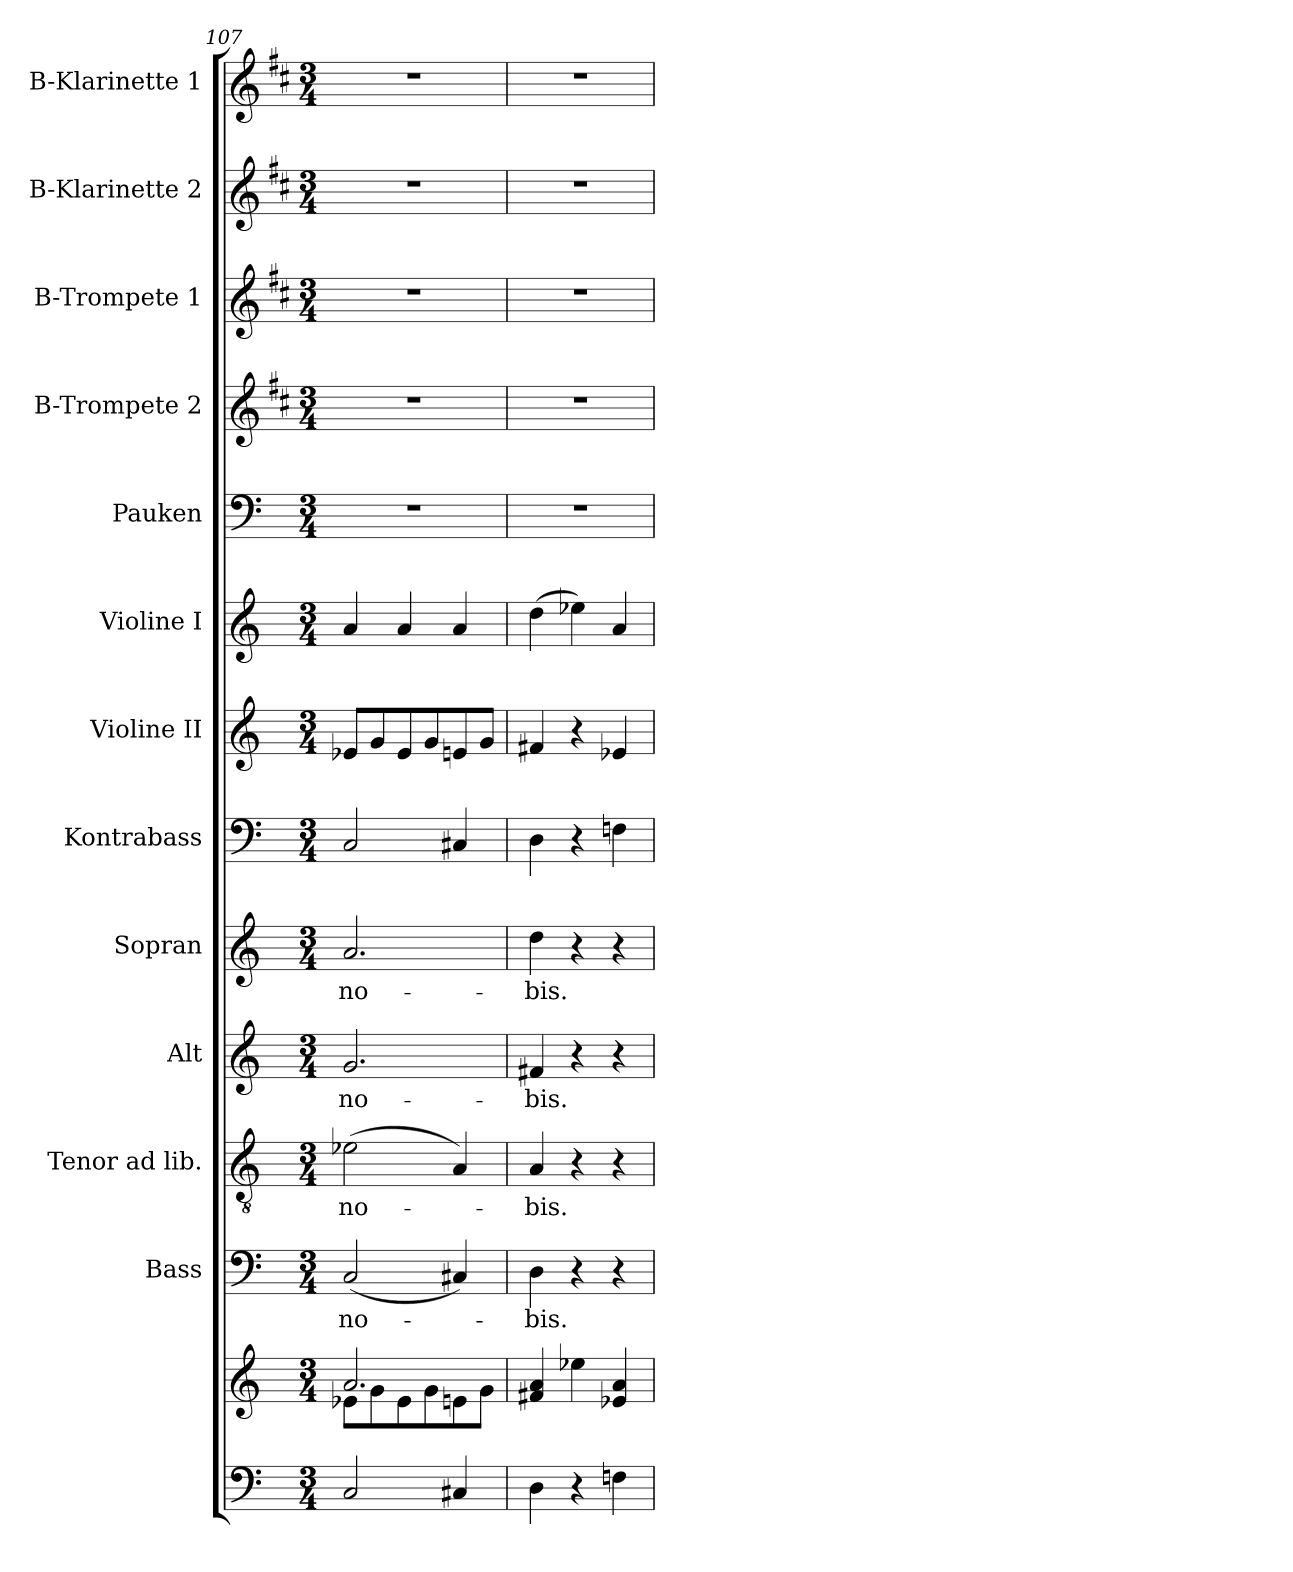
**kern	**kern	**kern	**text	**kern	**text	**kern	**text	**kern	**text	**kern	**kern	**kern	**kern	**kern	**kern	**kern	**kern
*part13	*part13	*part12	*part12	*part11	*part11	*part10	*part10	*part9	*part9	*part8	*part7	*part6	*part5	*part4	*part3	*part2	*part1
*staff14	*staff13	*staff12	*staff12	*staff11	*staff11	*staff10	*staff10	*staff9	*staff9	*staff8	*staff7	*staff6	*staff5	*staff4	*staff3	*staff2	*staff1
*	*	*I"Bass	*	*I"Tenor ad lib.	*	*I"Alt	*	*I"Sopran	*	*I"Kontrabass	*I"Violine II	*I"Violine I	*I"Pauken	*I"B-Trompete 2	*I"B-Trompete 1	*I"B-Klarinette 2	*I"B-Klarinette 1
*	*	*I'B.	*	*I'T.	*	*I'A.	*	*I'S.	*	*I'Kb.	*I'Vl. II	*I'Vl. I	*I'Pk.	*I'Trp. 2	*I'Trp. 1	*I'B Kl. 2	*I'B Kl. 1
*clefF4	*clefG2	*clefF4	*	*clefGv2	*	*clefG2	*	*clefG2	*	*clefF4	*clefG2	*clefG2	*clefF4	*clefG2	*clefG2	*clefG2	*clefG2
*	*	*	*	*	*	*	*	*	*	*ITrd7c12	*	*	*	*ITrd1c2	*ITrd1c2	*ITrd1c2	*ITrd1c2
*k[]	*k[]	*k[]	*	*k[]	*	*k[]	*	*k[]	*	*k[]	*k[]	*k[]	*k[]	*k[]	*k[]	*k[]	*k[]
*C:	*C:	*C:	*	*C:	*	*C:	*	*C:	*	*C:	*C:	*C:	*C:	*C:	*C:	*C:	*C:
*M3/4	*M3/4	*M3/4	*	*M3/4	*	*M3/4	*	*M3/4	*	*M3/4	*M3/4	*M3/4	*M3/4	*M3/4	*M3/4	*M3/4	*M3/4
=107	=107	=107	=107	=107	=107	=107	=107	=107	=107	=107	=107	=107	=107	=107	=107	=107	=107
*	*^	*	*	*	*	*	*	*	*	*	*	*	*	*	*	*	*
!	!	!	!	!LO:LY:b	!	!LO:LY:b	!	!LO:LY:b	!	!LO:LY:b	!	!	!	!	!	!	!	!
2C/	2.a/	8e-X\L	(<2C/	no-	(>2e-X\	no-	2.g/	no-	2.a/	no-	2CC/	8e-X/L	4a/	2.r	2.r	2.r	2.r	2.r
.	.	8g\	.	.	.	.	.	.	.	.	.	8g/	.	.	.	.	.	.
.	.	8e-\	.	.	.	.	.	.	.	.	.	8e-/	4a/	.	.	.	.	.
.	.	8g\	.	.	.	.	.	.	.	.	.	8g/	.	.	.	.	.	.
4C#X/	.	8en\	4C#X/)	.	4A/)	.	.	.	.	.	4CC#X/	8en/	4a/	.	.	.	.	.
.	.	8g\J	.	.	.	.	.	.	.	.	.	8g/J	.	.	.	.	.	.
!!LO:PB:g=z
=108	=108	=108	=108	=108	=108	=108	=108	=108	=108	=108	=108	=108	=108	=108	=108	=108	=108	=108
!	!	!	!	!LO:LY:b	!	!LO:LY:b	!	!LO:LY:b	!	!LO:LY:b	!	!	!	!	!	!	!	!
*	*v	*v	*	*	*	*	*	*	*	*	*	*	*	*	*	*	*	*
4D\	4f#X/ 4a/	4D\	-bis.	4A/	-bis.	4f#X/	-bis.	4dd\	-bis.	4DD\	4f#X/	(>4dd\	2.r	2.r	2.r	2.r	2.r
4r	4ee-X\	4r	.	4r	.	4r	.	4r	.	4r	4r	4ee-X\)	.	.	.	.	.
4Fn\	4e-X/ 4a/	4r	.	4r	.	4r	.	4r	.	4FFn\	4e-X/	4a/	.	.	.	.	.
=	=	=	=	=	=	=	=	=	=	=	=	=	=	=	=	=	=
*-	*-	*-	*-	*-	*-	*-	*-	*-	*-	*-	*-	*-	*-	*-	*-	*-	*-
